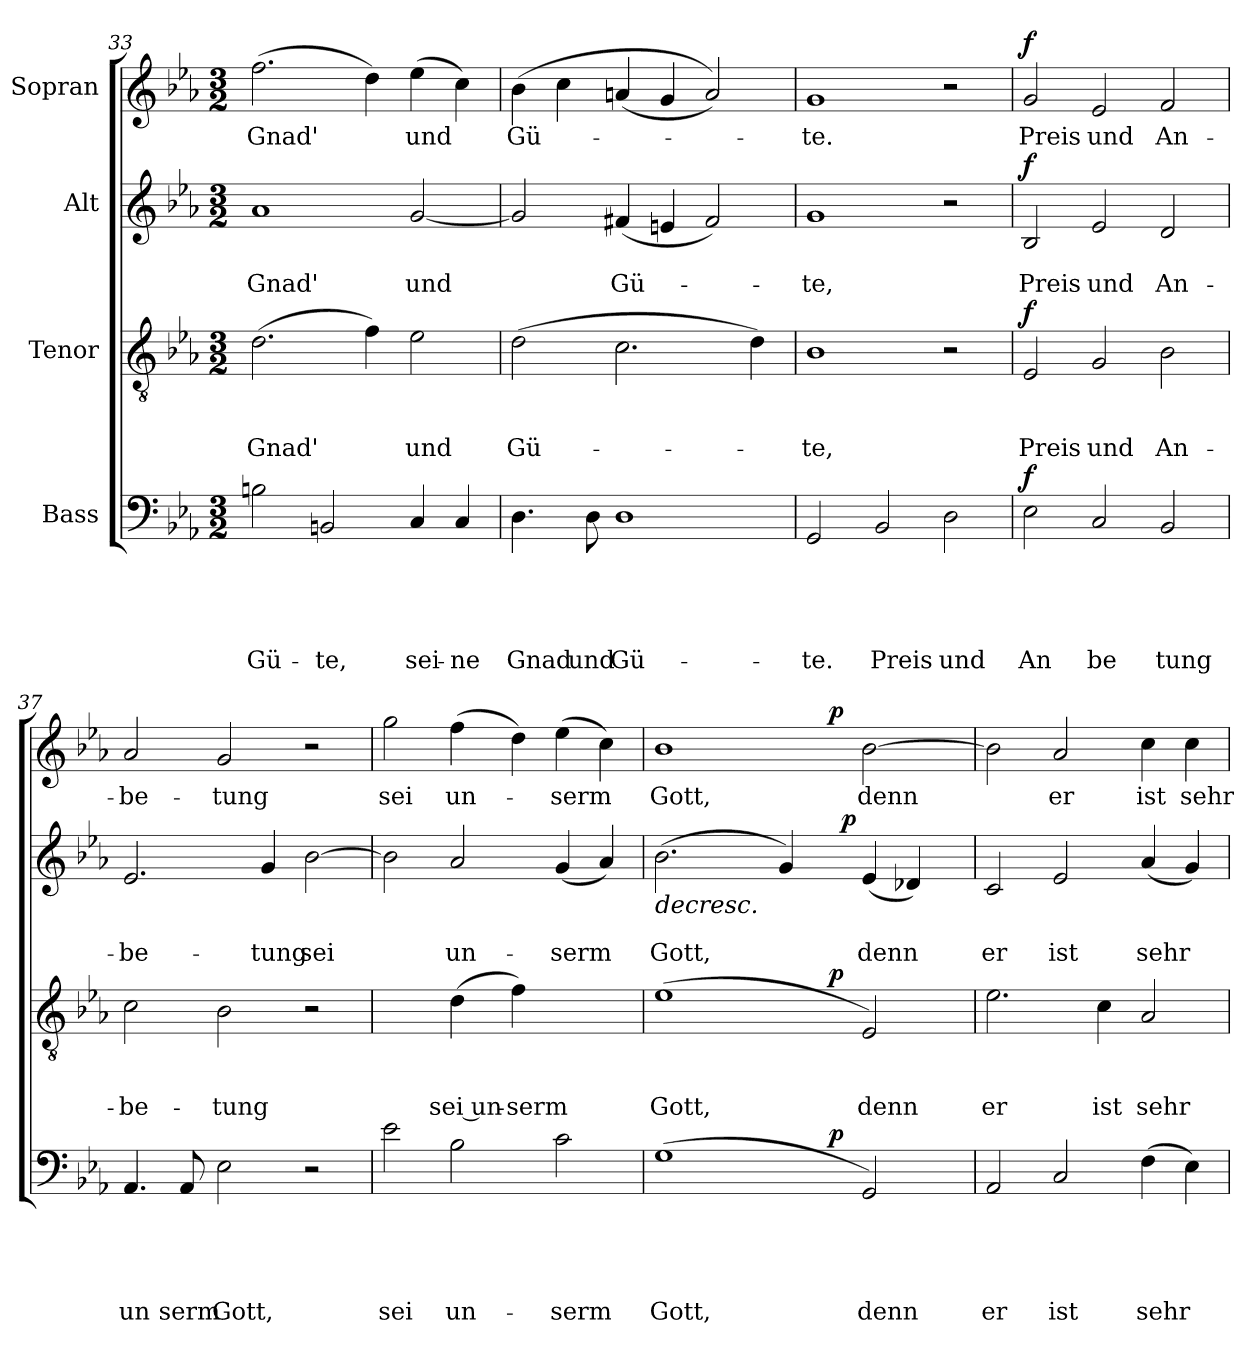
**kern	**text	**text	**text	**text	**text	**dynam	**kern	**text	**text	**text	**dynam	**kern	**text	**text	**dynam	**kern	**text	**dynam
*part4	*part4	*part4	*part4	*part4	*part4	*part4	*part3	*part3	*part3	*part3	*part3	*part2	*part2	*part2	*part2	*part1	*part1	*part1
*staff4	*staff4	*staff4	*staff4	*staff4	*staff4	*staff4	*staff3	*staff3	*staff3	*staff3	*staff3	*staff2	*staff2	*staff2	*staff2	*staff1	*staff1	*staff1
*I"Bass	*	*	*	*	*	*	*I"Tenor	*	*	*	*	*I"Alt	*	*	*	*I"Sopran	*	*
*clefF4	*	*	*	*	*	*	*clefGv2	*	*	*	*	*clefG2	*	*	*	*clefG2	*	*
*k[b-e-a-]	*	*	*	*	*	*	*k[b-e-a-]	*	*	*	*	*k[b-e-a-]	*	*	*	*k[b-e-a-]	*	*
*E-:	*	*	*	*	*	*	*E-:	*	*	*	*	*E-:	*	*	*	*E-:	*	*
*M3/2	*	*	*	*	*	*	*M3/2	*	*	*	*	*M3/2	*	*	*	*M3/2	*	*
=33	=33	=33	=33	=33	=33	=33	=33	=33	=33	=33	=33	=33	=33	=33	=33	=33	=33	=33
!	!	!	!	!	!LO:LY:b	!	!	!	!	!LO:LY:b	!	!	!	!LO:LY:b	!	!	!LO:LY:b	!
2Bn\	.	.	.	.	Gü-	.	(>2.d\	.	.	Gnad'	.	1a-	.	Gnad'	.	(>2.ff\	Gnad'	.
!	!	!	!	!	!LO:LY:b	!	!	!	!	!	!	!	!	!	!	!	!	!
2BBn/	.	.	.	.	-te,	.	.	.	.	.	.	.	.	.	.	.	.	.
.	.	.	.	.	.	.	4f\)	.	.	.	.	.	.	.	.	4dd\)	.	.
!	!	!	!	!	!LO:LY:b	!	!	!	!	!LO:LY:b	!	!	!	!LO:LY:b	!	!	!LO:LY:b	!
4C/	.	.	.	.	sei-	.	2e-\	.	.	und	.	[<2g/	.	und	.	(>4ee-\	und	.
!	!	!	!	!	!LO:LY:b	!	!	!	!	!	!	!	!	!	!	!	!	!
4C/	.	.	.	.	-ne	.	.	.	.	.	.	.	.	.	.	4cc\)	.	.
=34	=34	=34	=34	=34	=34	=34	=34	=34	=34	=34	=34	=34	=34	=34	=34	=34	=34	=34
!	!	!	!	!	!LO:LY:b	!	!	!	!	!LO:LY:b	!	!	!	!	!	!	!LO:LY:b	!
4.D\	.	.	.	.	Gnad	.	(>2d\	.	.	Gü-	.	2g/]	.	.	.	(>4b-\	Gü-	.
.	.	.	.	.	.	.	.	.	.	.	.	.	.	.	.	4cc\	.	.
!	!	!	!	!	!LO:LY:b	!	!	!	!	!	!	!	!	!	!	!	!	!
8D\	.	.	.	.	und	.	.	.	.	.	.	.	.	.	.	.	.	.
!	!	!	!	!	!LO:LY:b	!	!	!	!	!	!	!	!	!LO:LY:b	!	!	!	!
1D	.	.	.	.	Gü-	.	2.c\	.	.	.	.	(<4f#X/	.	Gü-	.	(<4an/	.	.
.	.	.	.	.	.	.	.	.	.	.	.	4en/	.	.	.	4g/	.	.
.	.	.	.	.	.	.	.	.	.	.	.	2f#/)	.	.	.	2a/))	.	.
.	.	.	.	.	.	.	4d\)	.	.	.	.	.	.	.	.	.	.	.
=35	=35	=35	=35	=35	=35	=35	=35	=35	=35	=35	=35	=35	=35	=35	=35	=35	=35	=35
!	!	!	!	!	!LO:LY:b	!	!	!	!	!LO:LY:b	!	!	!	!LO:LY:b	!	!	!LO:LY:b	!
2GG/	.	.	.	.	-te.	.	1B-	.	.	-te,	.	1g	.	-te,	.	1g	-te.	.
!	!	!	!	!	!LO:LY:b	!	!	!	!	!	!	!	!	!	!	!	!	!
2BB-/	.	.	.	.	Preis	.	.	.	.	.	.	.	.	.	.	.	.	.
!	!	!	!	!	!LO:LY:b	!	!	!	!	!	!	!	!	!	!	!	!	!
2D\	.	.	.	.	und	.	2r	.	.	.	.	2r	.	.	.	2r	.	.
!!LO:LB:g=z
=36	=36	=36	=36	=36	=36	=36	=36	=36	=36	=36	=36	=36	=36	=36	=36	=36	=36	=36
!	!	!	!	!	!LO:LY:b	!LO:DY:a	!	!	!	!LO:LY:b	!LO:DY:a	!	!	!LO:LY:b	!LO:DY:a	!	!LO:LY:b	!LO:DY:a
2E-\	.	.	.	.	An	f	2E-/	.	.	Preis	f	2B-/	.	Preis	f	2g/	Preis	f
!	!	!	!	!	!LO:LY:b	!	!	!	!	!LO:LY:b	!	!	!	!LO:LY:b	!	!	!LO:LY:b	!
2C/	.	.	.	.	be	.	2G/	.	.	und	.	2e-/	.	und	.	2e-/	und	.
!	!	!	!	!	!LO:LY:b	!	!	!	!	!LO:LY:b	!	!	!	!LO:LY:b	!	!	!LO:LY:b	!
2BB-/	.	.	.	.	tung	.	2B-\	.	.	An-	.	2d/	.	An-	.	2f/	An-	.
=37	=37	=37	=37	=37	=37	=37	=37	=37	=37	=37	=37	=37	=37	=37	=37	=37	=37	=37
!	!	!	!	!	!LO:LY:b	!	!	!	!	!LO:LY:b	!	!	!	!LO:LY:b	!	!	!LO:LY:b	!
4.AA-/	.	.	.	.	un	.	2c\	.	.	-be-	.	2.e-/	.	-be-	.	2a-/	-be-	.
!	!	!	!	!	!LO:LY:b	!	!	!	!	!	!	!	!	!	!	!	!	!
8AA-/	.	.	.	.	serm	.	.	.	.	.	.	.	.	.	.	.	.	.
!	!	!	!	!	!LO:LY:b	!	!	!	!	!LO:LY:b	!	!	!	!	!	!	!LO:LY:b	!
2E-\	.	.	.	.	Gott,	.	2B-\	.	.	-tung	.	.	.	.	.	2g/	-tung	.
!	!	!	!	!	!	!	!	!	!	!	!	!	!	!LO:LY:b	!	!	!	!
.	.	.	.	.	.	.	.	.	.	.	.	4g/	.	-tung	.	.	.	.
!	!	!	!	!	!	!	!	!	!	!	!	!	!	!LO:LY:b	!	!	!	!
2r	.	.	.	.	.	.	2r	.	.	.	.	[>2b-\	.	sei	.	2r	.	.
=38	=38	=38	=38	=38	=38	=38	=38	=38	=38	=38	=38	=38	=38	=38	=38	=38	=38	=38
!	!	!	!	!	!LO:LY:b	!	!	!	!	!	!	!	!	!	!	!	!LO:LY:b	!
2e-\	.	.	.	.	sei	.	2ryy	.	.	.	.	2b-\]	.	.	.	2gg\	sei	.
!	!	!	!	!	!LO:LY:b	!	!	!	!	!LO:LY:b:rj	!	!	!	!LO:LY:b	!	!	!LO:LY:b	!
2B-\	.	.	.	.	un-	.	(>4d\	.	.	sei un-	.	2a-/	.	un-	.	(>4ff\	un-	.
!	!	!	!	!	!	!	!	!	!	!LO:LY:b	!	!	!	!	!	!	!	!
.	.	.	.	.	.	.	4f\)	.	.	-serm	.	.	.	.	.	4dd\)	.	.
!	!	!	!	!	!LO:LY:b	!	!	!	!	!	!	!	!	!LO:LY:b	!	!	!LO:LY:b	!
2c\	.	.	.	.	-serm	.	2ryy	.	.	.	.	(<4g/	.	-serm	.	(>4ee-\	-serm	.
.	.	.	.	.	.	.	.	.	.	.	.	4a-/)	.	.	.	4cc\)	.	.
=39	=39	=39	=39	=39	=39	=39	=39	=39	=39	=39	=39	=39	=39	=39	=39	=39	=39	=39
!	!	!	!	!	!LO:LY:b	!	!	!	!	!LO:LY:b	!	!	!	!LO:LY:b	!LO:HP:b	!	!LO:LY:b	!
*^	*	*	*	*	*	*	*^	*	*	*	*	*^	*	*	*	*^	*	*
(<1G	2ryy	.	.	.	.	Gott,	.	(<1e-	2ryy	.	.	Gott,	.	(>2.b-\	3%2ryy	.	Gott,	>	1b-	2ryy	Gott,	.
.	4ryy	.	.	.	.	.	.	.	4ryy	.	.	.	.	.	.	.	.	.	.	4ryy	.	.
.	.	.	.	.	.	.	.	.	.	.	.	.	.	.	6ryy	.	.	.	.	.	.	.
.	8ryy	.	.	.	.	.	.	.	8ryy	.	.	.	.	4g/)	.	.	.	.	.	8ryy	.	.
.	.	.	.	.	.	.	.	.	.	.	.	.	.	.	12ryy	.	.	.	.	.	.	.
.	32ryy	.	.	.	.	.	.	.	32ryy	.	.	.	.	.	.	.	.	.	.	32ryy	.	.
!	!	!	!	!	!	!	!LO:DY:a	!	!	!	!	!	!LO:DY:a	!	!	!	!	!	!	!	!	!LO:DY:a
.	2ryy	.	.	.	.	.	p	.	2ryy	.	.	.	p	.	.	.	.	.	.	2ryy	.	p
.	.	.	.	.	.	.	.	.	.	.	.	.	.	.	96ryy	.	.	.	.	.	.	.
!	!	!	!	!	!	!	!	!	!	!	!	!	!	!	!	!	!	!LO:DY:a	!	!	!	!
.	.	.	.	.	.	.	.	.	.	.	.	.	.	.	3ryy	.	.	p	.	.	.	.
!	!	!	!	!	!	!LO:LY:b	!	!	!	!	!	!LO:LY:b	!	!	!	!	!LO:LY:b	!	!	!	!LO:LY:b	!
2GG/)	.	.	.	.	.	denn	.	2E-/)	.	.	.	denn	.	(<4e-/	.	.	denn	]	[>2b-\	.	denn	.
.	.	.	.	.	.	.	.	.	.	.	.	.	.	4d-X/)	.	.	.	.	.	.	.	.
.	.	.	.	.	.	.	.	.	.	.	.	.	.	.	6ryy	.	.	.	.	.	.	.
.	16.ryy	.	.	.	.	.	.	.	16.ryy	.	.	.	.	.	.	.	.	.	.	16.ryy	.	.
.	.	.	.	.	.	.	.	.	.	.	.	.	.	.	24..ryy	.	.	.	.	.	.	.
=40	=40	=40	=40	=40	=40	=40	=40	=40	=40	=40	=40	=40	=40	=40	=40	=40	=40	=40	=40	=40	=40	=40
!	!	!	!	!	!	!LO:LY:b	!	!	!	!	!	!LO:LY:b	!	!	!	!	!LO:LY:b	!	!	!	!	!
*v	*v	*	*	*	*	*	*	*	*	*	*	*	*	*v	*v	*	*	*	*v	*v	*	*
*	*	*	*	*	*	*	*v	*v	*	*	*	*	*	*	*	*	*	*	*
2AA-/	.	.	.	.	er	.	2.e-\	.	.	er	.	2c/	.	er	.	2b-\]	.	.
!	!	!	!	!	!LO:LY:b	!	!	!	!	!	!	!	!	!LO:LY:b	!	!	!LO:LY:b	!
2C/	.	.	.	.	ist	.	.	.	.	.	.	2e-/	.	ist	.	2a-/	er	.
!	!	!	!	!	!	!	!	!	!	!LO:LY:b	!	!	!	!	!	!	!	!
.	.	.	.	.	.	.	4c\	.	.	ist	.	.	.	.	.	.	.	.
!	!	!	!	!	!LO:LY:b	!	!	!	!	!LO:LY:b	!	!	!	!LO:LY:b	!	!	!LO:LY:b	!
(>4F\	.	.	.	.	sehr	.	2A-/	.	.	sehr	.	(<4a-/	.	sehr	.	4cc\	ist	.
!	!	!	!	!	!	!	!	!	!	!	!	!	!	!	!	!	!LO:LY:b	!
4E-\)	.	.	.	.	.	.	.	.	.	.	.	4g/)	.	.	.	4cc\	sehr	.
=	=	=	=	=	=	=	=	=	=	=	=	=	=	=	=	=	=	=
*-	*-	*-	*-	*-	*-	*-	*-	*-	*-	*-	*-	*-	*-	*-	*-	*-	*-	*-
